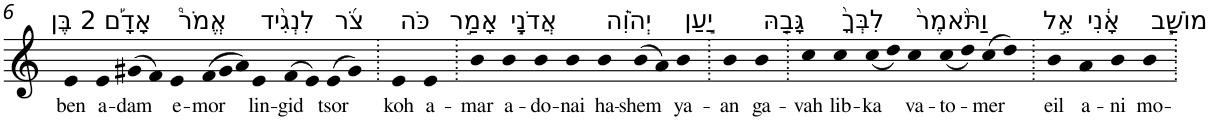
**kern	**text
*part1	*part1
*staff1	*staff1
*I"Piano	*
*I'Pno	*
!!LO:PB:g=z
*clefG2	*
*k[]	*
=6	=6
!LO:TX:a:t=2 בֶּן	!
!	!LO:LY:b
4e	ben
!LO:TX:a:t=אָדָ֡ם	!
!	!LO:LY:b
4e	a-
!	!LO:LY:b
(>8g#X	-dam
8f)	.
!LO:TX:a:t=אֱמֹר֩	!
!	!LO:LY:b
4e	e-
*Xtuplet	*
!	!LO:LY:b
(>12f	-mor
12g#	.
12a)	.
!LO:TX:a:t=לִנְגִ֨יד	!
!	!LO:LY:b
4e	lin-
!	!LO:LY:b
(>8f	-gid
8e)	.
!LO:TX:a:t=צֹ֜ר	!
!	!LO:LY:b
(>8e	tsor
8g#)	.
=7.	=7.
!LO:TX:a:t=כֹּה	!
!	!LO:LY:b
4e	koh
!LO:TX:a:t=אָמַ֣ר	!
!	!LO:LY:b
4e	a-
=8.	=8.
!	!LO:LY:b
4b	-mar
!LO:TX:a:t=אֲדֹנָ֣י	!
!	!LO:LY:b
4b	a-
!	!LO:LY:b
4b	-do-
!	!LO:LY:b
4b	-nai
!LO:TX:a:t=יְהֹוִ֗ה	!
!	!LO:LY:b
4b	ha-
!	!LO:LY:b
(>8b	-shem
8a)	.
!LO:TX:a:t=יַ֣עַן	!
!	!LO:LY:b
4b	ya-
=9.	=9.
!	!LO:LY:b
4b	-an
!LO:TX:a:t=גָּבַ֤הּ	!
!	!LO:LY:b
4b	ga-
=10.	=10.
!	!LO:LY:b
4cc	-vah
!LO:TX:a:t=לִבְּךָ֙	!
!	!LO:LY:b
4cc	lib-
!	!LO:LY:b
(<8cc	-ka
8dd)	.
!LO:TX:a:t=וַתֹּ֙אמֶר֙	!
!	!LO:LY:b
4cc	va-
!	!LO:LY:b
(<8cc	-to-
8dd)	.
!	!LO:LY:b
(>8cc	-mer
8dd)	.
=11.	=11.
!LO:TX:a:t=אֵ֣ל	!
!	!LO:LY:b
4b	eil
!LO:TX:a:t=אָ֔נִי	!
!	!LO:LY:b
4a	a-
!	!LO:LY:b
4b	-ni
!LO:TX:a:t=מוֹשַׁ֧ב	!
!	!LO:LY:b
4b	mo-
=.	=.
*-	*-
